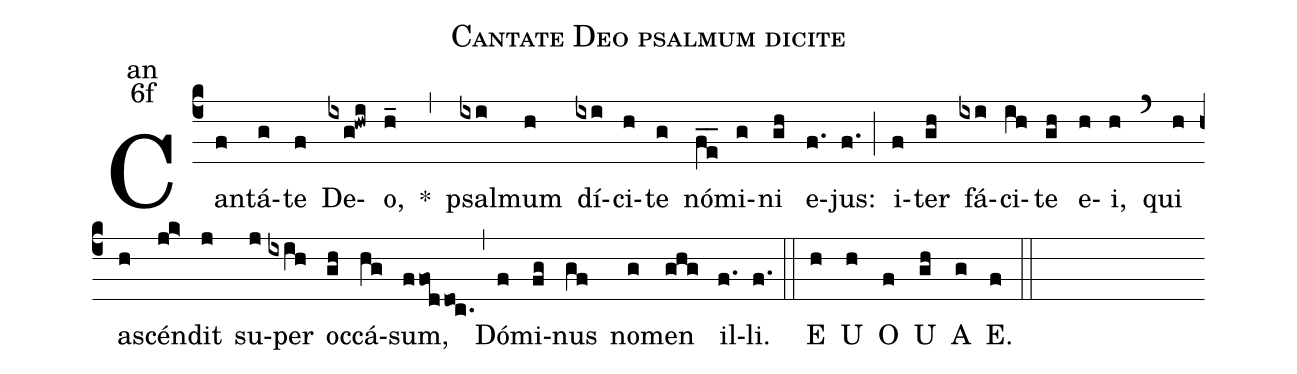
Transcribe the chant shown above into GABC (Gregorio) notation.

name:Cantate Deo psalmum dicite;
office-part:an;
mode:6f;
%%
(c4) Can(f)tá(g)te(f) De(ixg@hwi)o,(h_) <sp>*</sp>(,)
psal(ixi)mum(h) dí(ixi)ci(h)te(g) nó(fe__)mi(g)ni(gh) e(f.)jus:(f.) (;)
i(f)ter(gh) fá(ixi)ci(ih)te(gh) e(h)i,(h) (`)
qui(h) as(h)cén(jk>)dit(j) su(j)per(ixih) oc(gh)cá(hg)sum,(ffoddoc.) (,)
Dó(f)mi(fg)nus(gf) no(g)men(ghg) il(f.)li.(f.) (::)
<eu>E(h) U(h) O(f) U(gh) A(g) E.(f) </eu>(::)
